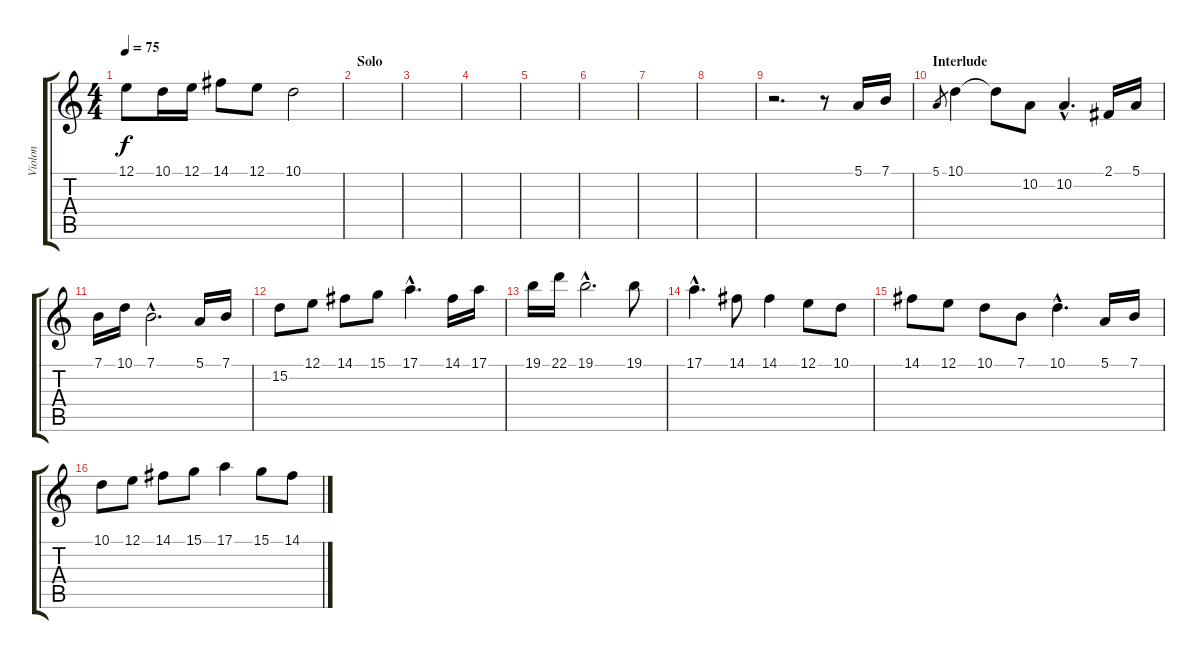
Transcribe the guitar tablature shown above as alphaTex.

\track ("Violon" "Violon") {instrument violin}
\staff {score tabs}
\tuning (E4 B3 G3 D3 A2 E2) {hide}
\ts (4 4)
\tempo 75
\clef g2
\ks c
12.1.8{dy f} 10.1.16 12.1.16 14.1.8 12.1.8 10.1.2 |
\section ("" "Solo")
|
|
|
|
|
|
|
r.2{d} r.8 5.1.16 7.1.16 |
\section ("" "Interlude")
5.1.8{gr} 10.1.4 10.1{t}.8 10.2.8 10.2{hac}.4{d} 2.1.16 5.1.16 |
7.1.16 10.1.16 7.1{hac}.2{d} 5.1.16 7.1.16 |
15.2.8 12.1.8 14.1.8 15.1.8 17.1{hac}.4{d} 14.1.16 17.1.16 |
19.1.16 22.1.16 19.1{hac}.2{d} 19.1.8 |
17.1{hac}.4{d} 14.1.8 14.1.4 12.1.8 10.1.8 |
14.1.8 12.1.8 10.1.8 7.1.8 10.1{hac}.4{d} 5.1.16 7.1.16 |
10.1.8 12.1.8 14.1.8 15.1.8 17.1.4 15.1.8 14.1.8
